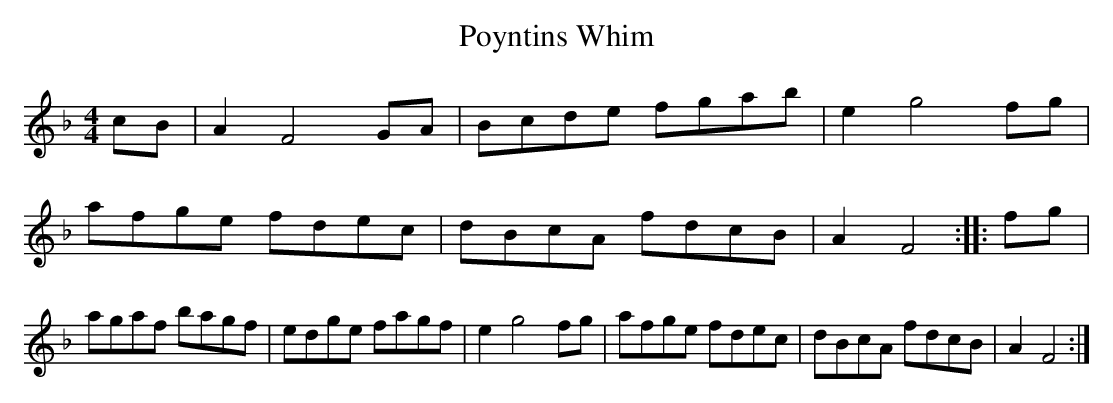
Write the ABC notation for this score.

X:1
T:Poyntins Whim
M:4/4
L:1/8
K:F
cB| A2 F4 GA| Bcde fgab| e2 g4 fg| afge fdec| dBcA fdcB| A2 F4::\
fg| agaf bagf| edge fagf| e2 g4 fg| afge fdec| dBcA fdcB| A2 F4:|
